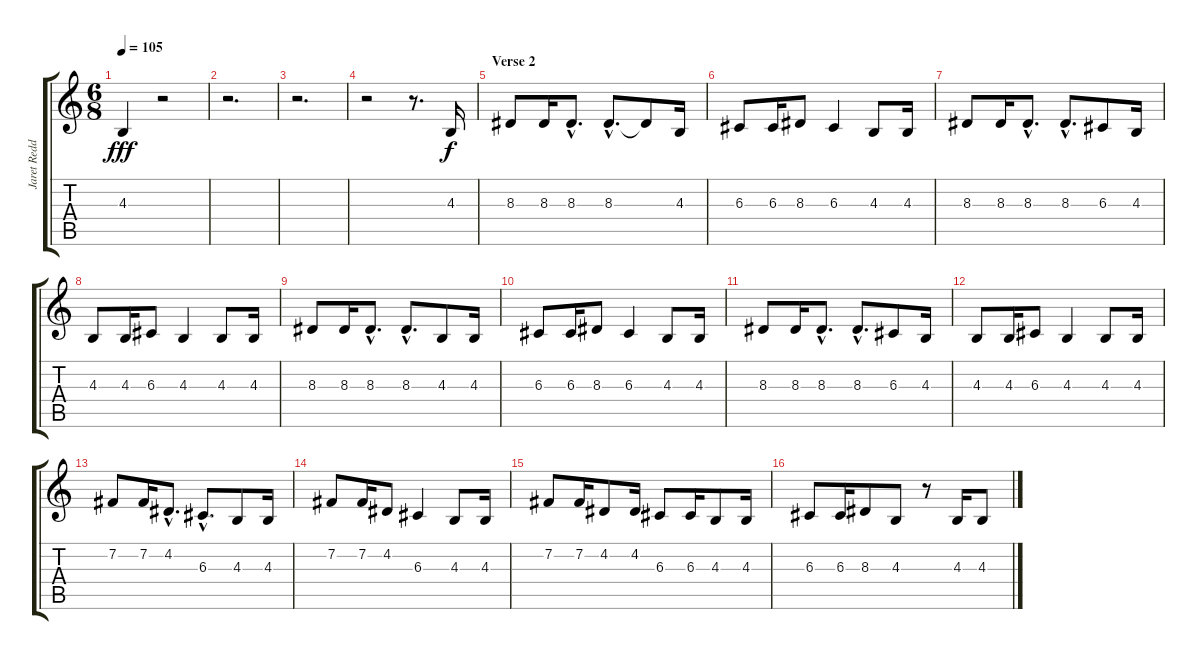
\track ("Jaret Reddick - Vocals" "Jaret Redd") {instrument lead2sawtooth}
\staff {score tabs}
\tuning (E4 B3 G3 D3 A2 E2) {hide}
\ts (6 8)
\tempo 105
\clef g2
\ks c
4.3.4{dy fff} r.2 |
r.2{d} |
r.2{d} |
r.2 r.8{d} 4.3.16{dy f} |
\section ("" "Verse 2")
8.3.8 8.3.16 8.3{hac}.8{d} 8.3{hac}.8{d} 8.3{t}.8 4.3.16 |
6.3.8 6.3.16 8.3.8 6.3.4 4.3.8 4.3.16 |
8.3.8 8.3.16 8.3{hac}.8{d} 8.3{hac}.8{d} 6.3.8 4.3.16 |
4.3.8 4.3.16 6.3.8 4.3.4 4.3.8 4.3.16 |
8.3.8 8.3.16 8.3{hac}.8{d} 8.3{hac}.8{d} 4.3.8 4.3.16 |
6.3.8 6.3.16 8.3.8 6.3.4 4.3.8 4.3.16 |
8.3.8 8.3.16 8.3{hac}.8{d} 8.3{hac}.8{d} 6.3.8 4.3.16 |
4.3.8 4.3.16 6.3.8 4.3.4 4.3.8 4.3.16 |
7.2.8 7.2.16 4.2{hac}.8{d} 6.3{hac}.8{d} 4.3.8 4.3.16 |
7.2.8 7.2.16 4.2.8 6.3.4 4.3.8 4.3.16 |
7.2.8 7.2.16 4.2.8 4.2.16 6.3.8 6.3.16 4.3.8 4.3.16 |
6.3.8 6.3.16 8.3.8 4.3.8 r.8 4.3.16 4.3.8
